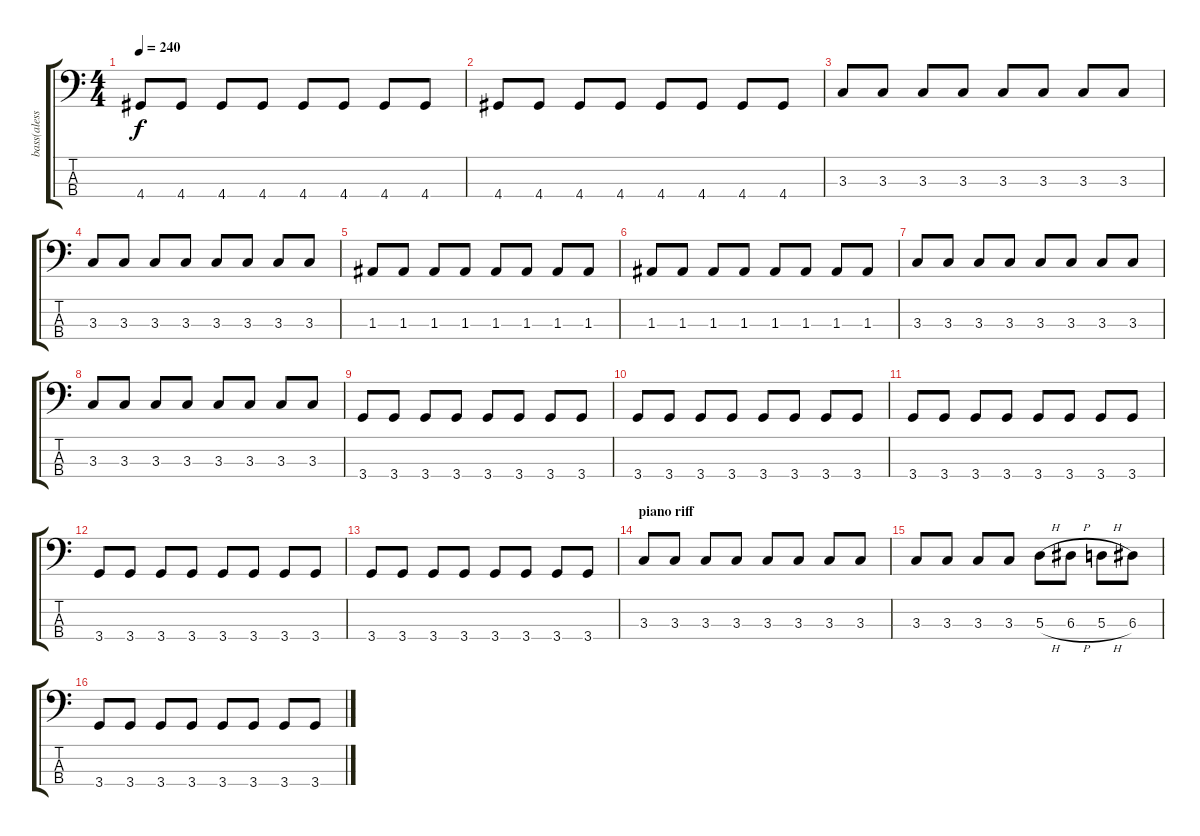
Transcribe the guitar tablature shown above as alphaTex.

\track ("bass(alessandro lotta)" "bass(aless") {instrument electricbassfinger}
\staff {score tabs}
\tuning (G2 D2 A1 E1) {hide}
\ts (4 4)
\tempo 240
\clef f4
\ks c
4.4.8{dy f} 4.4.8 4.4.8 4.4.8 4.4.8 4.4.8 4.4.8 4.4.8 |
4.4.8 4.4.8 4.4.8 4.4.8 4.4.8 4.4.8 4.4.8 4.4.8 |
3.3.8 3.3.8 3.3.8 3.3.8 3.3.8 3.3.8 3.3.8 3.3.8 |
3.3.8 3.3.8 3.3.8 3.3.8 3.3.8 3.3.8 3.3.8 3.3.8 |
1.3.8 1.3.8 1.3.8 1.3.8 1.3.8 1.3.8 1.3.8 1.3.8 |
1.3.8 1.3.8 1.3.8 1.3.8 1.3.8 1.3.8 1.3.8 1.3.8 |
3.3.8 3.3.8 3.3.8 3.3.8 3.3.8 3.3.8 3.3.8 3.3.8 |
3.3.8 3.3.8 3.3.8 3.3.8 3.3.8 3.3.8 3.3.8 3.3.8 |
3.4.8 3.4.8 3.4.8 3.4.8 3.4.8 3.4.8 3.4.8 3.4.8 |
3.4.8 3.4.8 3.4.8 3.4.8 3.4.8 3.4.8 3.4.8 3.4.8 |
3.4.8 3.4.8 3.4.8 3.4.8 3.4.8 3.4.8 3.4.8 3.4.8 |
3.4.8 3.4.8 3.4.8 3.4.8 3.4.8 3.4.8 3.4.8 3.4.8 |
3.4.8 3.4.8 3.4.8 3.4.8 3.4.8 3.4.8 3.4.8 3.4.8 |
\section ("" "piano riff")
3.3.8 3.3.8 3.3.8 3.3.8 3.3.8 3.3.8 3.3.8 3.3.8 |
3.3.8 3.3.8 3.3.8 3.3.8 5.3{h}.8 6.3{h}.8 5.3{h}.8 6.3.8 |
3.4.8 3.4.8 3.4.8 3.4.8 3.4.8 3.4.8 3.4.8 3.4.8
